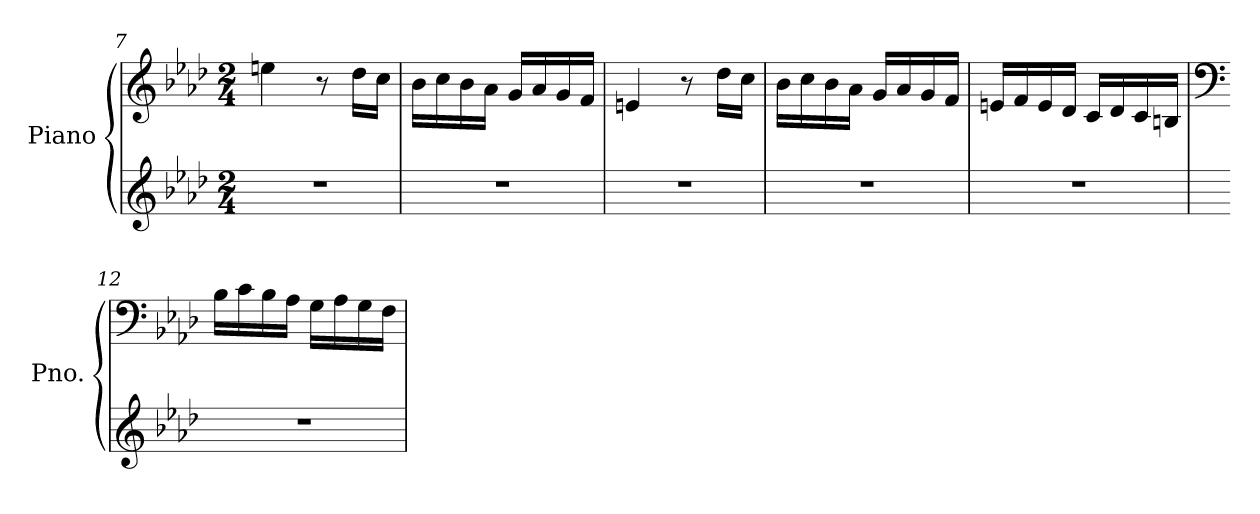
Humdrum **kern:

**kern	**kern
*part1	*part1
*staff2	*staff1
*I"Piano	*
*I'Pno.	*
*clefG2	*clefG2
*k[b-e-a-d-]	*k[b-e-a-d-]
*M2/4	*M2/4
=7	=7
2r	4een\
.	8r
.	16dd-\LL
.	16cc\JJ
!!LO:LB:g=z
=8	=8
2r	16b-\LL
.	16cc\
.	16b-\
.	16a-\JJ
.	16g/LL
.	16a-/
.	16g/
.	16f/JJ
!!LO:LB:g=z
=9	=9
2r	4en/
.	8r
.	16dd-\LL
.	16cc\JJ
=10	=10
2r	16b-\LL
.	16cc\
.	16b-\
.	16a-\JJ
.	16g/LL
.	16a-/
.	16g/
.	16f/JJ
=11	=11
2r	16en/LL
.	16f/
.	16e/
.	16d-/JJ
.	16c/LL
.	16d-/
.	16c/
.	16Bn/JJ
=12	=12
*	*clefF4
2r	16B-\LL
.	16c\
.	16B-\
.	16A-\JJ
.	16G\LL
.	16A-\
.	16G\
.	16F\JJ
=	=
*-	*-
